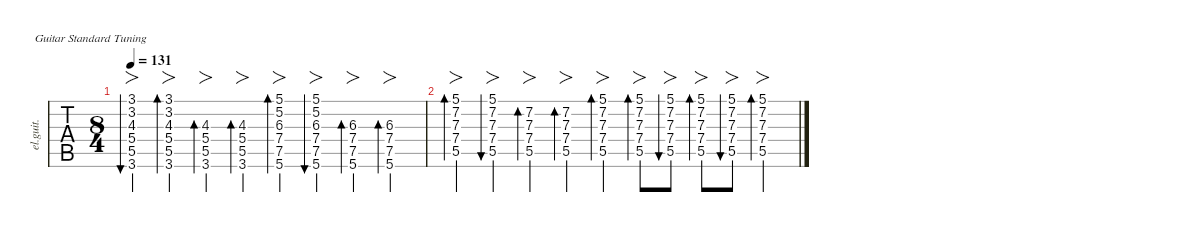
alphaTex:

\defaultSystemsLayout 4
\hideDynamics
\bracketExtendMode nobrackets
\otherSystemsTrackNameOrientation horizontal
\track ("Clean Guitar" "el.guit.") {instrument electricguitarclean}
\staff {tabs}
\tuning (E4 B3 G3 D3 A2 E2)
\ts (8 4)
\tempo 131
\clef g2
\ks c
(3.6 5.5 5.4 4.3 3.2 3.1).4{fo bu 30 dy f} (3.6 5.5 5.4 4.3 3.2 3.1{ac}).4{fo bd 30} (3.6 5.5 5.4 4.3).4{fo bd 30} (3.6 5.5 5.4 4.3).4{fo bd 30} (5.6 7.5 7.4 6.3{acc #} 5.2 5.1).4{fo bd 30} (5.6 7.5 7.4 6.3{acc #} 5.2 5.1).4{fo bu 30} (5.6 7.5 7.4 6.3{acc #}).4{fo bd 30} (5.6 7.5 7.4 6.3{acc #}).4{fo bd 30} |
(5.5 7.4 7.3 7.2{acc #} 5.1).4{fo bd 30} (5.5 7.4 7.3 7.2{acc #} 5.1).4{fo bu 30} (5.5 7.4 7.3 7.2{acc #}).4{fo bd 30} (5.5 7.4 7.3 7.2{acc #}).4{fo bd 30} (5.5 7.4 7.3 7.2{acc #} 5.1).4{fo bd 30} (5.5 7.4 7.3 7.2{acc #} 5.1).8{fo bd 30} (5.5 7.4 7.3 7.2{acc #} 5.1).8{fo bu 30} (5.5 7.4 7.3 7.2{acc #} 5.1).8{fo bd 30} (5.5 7.4 7.3 7.2{acc #} 5.1).8{fo bu 30} (5.5 7.4 7.3 7.2{acc #} 5.1).4{fo bd 30}
